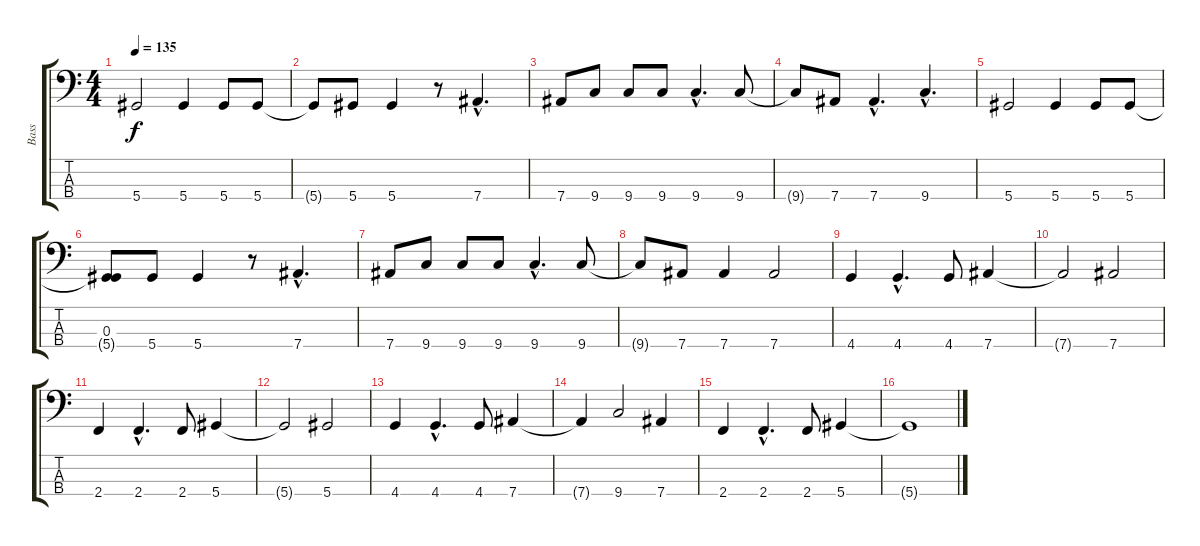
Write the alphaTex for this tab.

\track ("Bass" "Bass") {instrument electricbasspick}
\staff {score tabs}
\tuning (Gb2 Db2 Ab1 Eb1) {hide}
\ts (4 4)
\tempo 135
\clef f4
\ks c
5.4.2{dy f} 5.4.4 5.4.8 5.4.8 |
5.4{t}.8 5.4.8 5.4.4 r.8 7.4{hac}.4{d} |
7.4.8 9.4.8 9.4.8 9.4.8 9.4{hac}.4{d} 9.4.8 |
9.4{t}.8 7.4.8 7.4{hac}.4{d} 9.4{hac}.4{d} |
5.4.2 5.4.4 5.4.8 5.4.8 |
(0.3 5.4{t}).8 5.4.8 5.4.4 r.8 7.4{hac}.4{d} |
7.4.8 9.4.8 9.4.8 9.4.8 9.4{hac}.4{d} 9.4.8 |
9.4{t}.8 7.4.8 7.4.4 7.4.2 |
4.4.4 4.4{hac}.4{d} 4.4.8 7.4.4 |
7.4{t}.2 7.4.2 |
2.4.4 2.4{hac}.4{d} 2.4.8 5.4.4 |
5.4{t}.2 5.4.2 |
4.4.4 4.4{hac}.4{d} 4.4.8 7.4.4 |
7.4{t}.4 9.4.2 7.4.4 |
2.4.4 2.4{hac}.4{d} 2.4.8 5.4.4 |
5.4{t}.1
